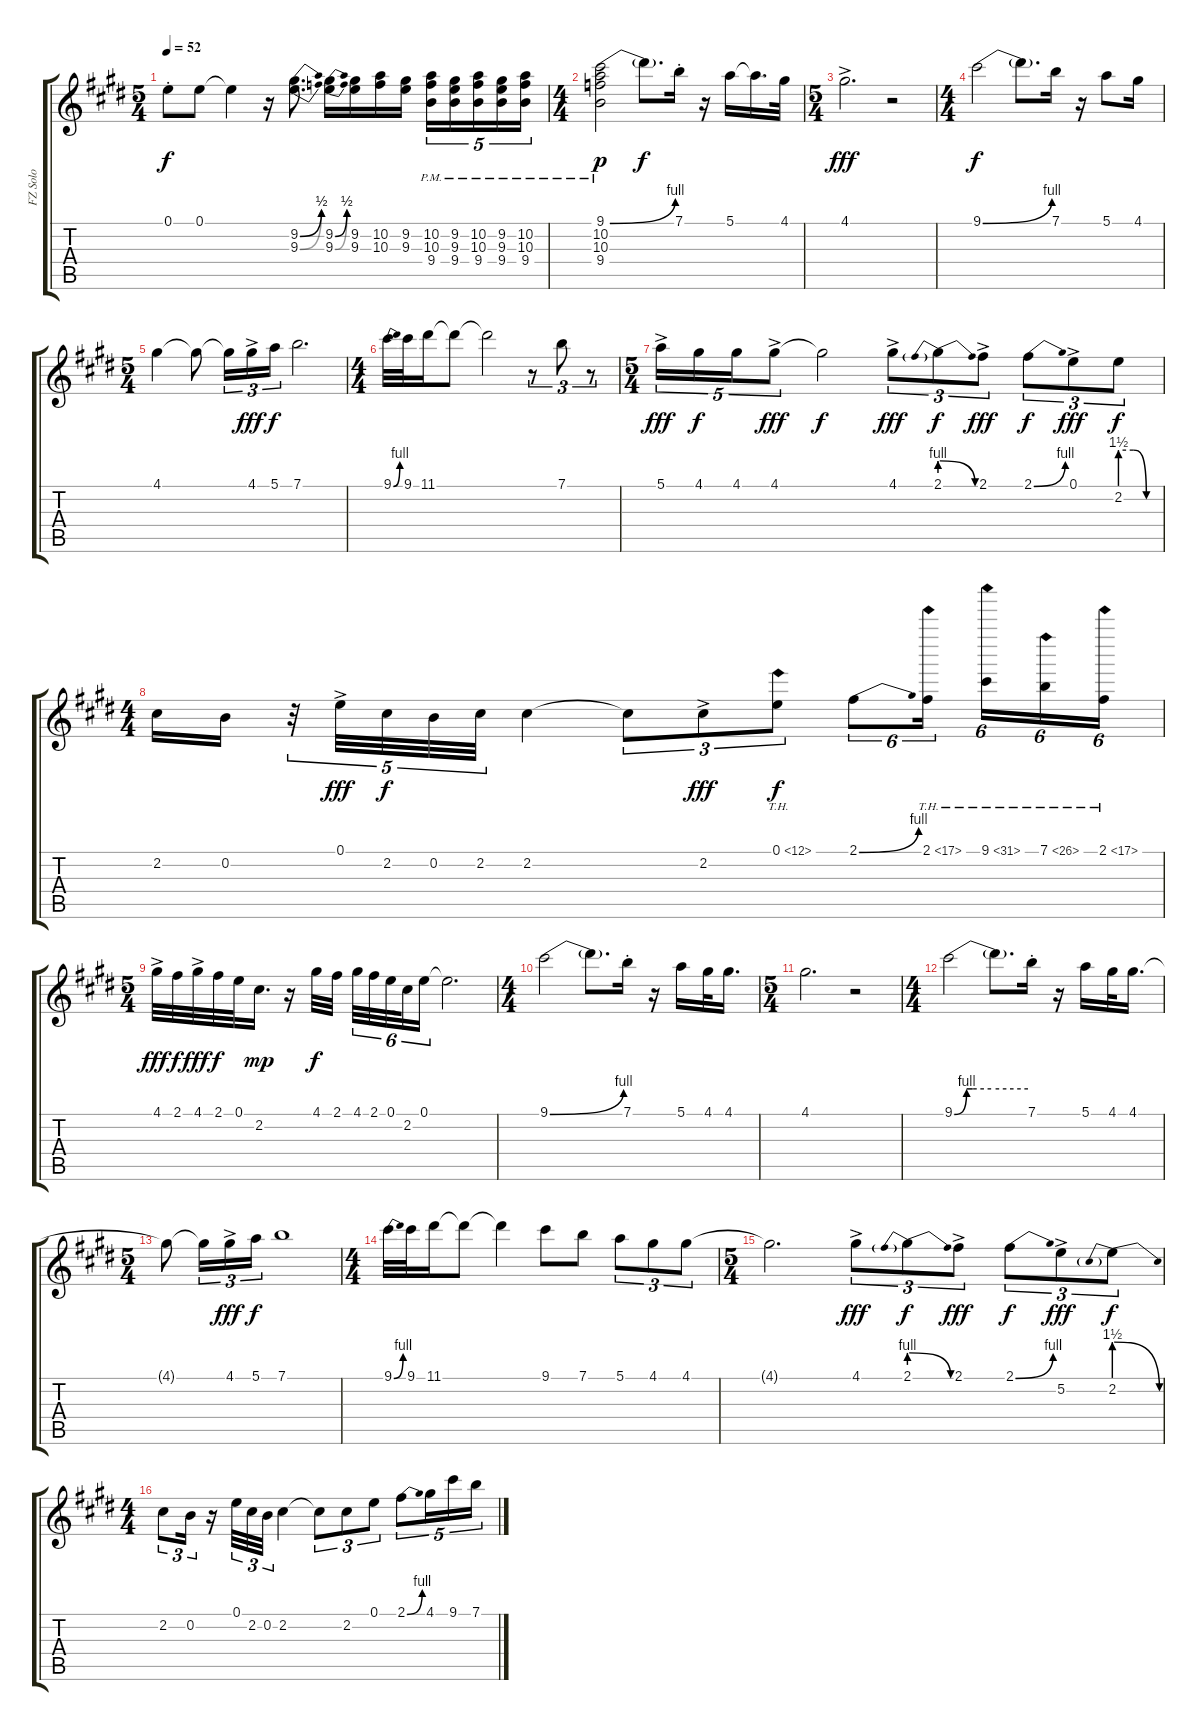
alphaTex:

\track ("FZ Solo" "FZ Solo") {instrument overdrivenguitar}
\staff {score tabs}
\tuning (E4 B3 G3 D3 A2 E2) {hide}
\ts (5 4)
\tempo 52
\clef g2
\ks e
0.1{st}.8{dy f} 0.1.8 0.1{t}.4 r.16 (9.2{be (bend 0 0 60 2)} 9.3{be (bend 0 0 60 2)}).8{d} (9.2{be (bend 0 0 60 2)} 9.3{be (bend 0 0 60 2)}).16 (9.2 9.3).16 (10.2 10.3).16 (9.2 9.3).16 (10.2 10.3 9.4{pm}).16{tu (5 4)} (9.2 9.3 9.4{pm}).16{tu (5 4)} (10.2 10.3 9.4{pm}).16{tu (5 4)} (9.2 9.3 9.4{pm}).16{tu (5 4)} (10.2 10.3 9.4{pm}).16{tu (5 4)} |
\ts (4 4)
(9.1{be (bend 0 0 60 4)} 10.2 10.3 9.4{pm}).2{dy p} 9.1{t}.8{d dy f} 7.1{st}.16 r.16 5.1.16 5.1{t}.16{d} 4.1.32 |
\ts (5 4)
4.1{ac}.2{d dy fff} r.2 |
\ts (4 4)
9.1{be (bend 0 0 60 4)}.2{dy f} 9.1{t}.8{d} 7.1.16 r.16 5.1.8 4.1.16 |
\ts (5 4)
4.1.4 4.1{t}.8 4.1{t}.16{tu (3 2)} 4.1{ac}.16{tu (3 2) dy fff} 5.1.16{tu (3 2) dy f} 7.1.2{d} |
\ts (4 4)
9.1{be (bend 0 0 60 4)}.32 9.1.32 11.1.16 11.1{t}.8 11.1{t}.2 r.8{tu (3 2)} 7.1.8{tu (3 2)} r.8{tu (3 2)} |
\ts (5 4)
5.1{ac}.16{tu (5 4) dy fff} 4.1.16{tu (5 4) dy f} 4.1.16{tu (5 4)} 4.1{ac}.8{tu (5 4) dy fff} 4.1{t}.2{dy f} 4.1{ac}.8{tu (3 2) dy fff} 2.1{be (prebendrelease 0 4 60 0)}.8{tu (3 2) dy f} 2.1{ac}.8{tu (3 2) dy fff} 2.1{be (bend 0 0 60 4)}.8{tu (3 2) dy f} 0.1{ac}.8{tu (3 2) dy fff} 2.2{be (custom 0 6 20 6 40 0 60 0)}.8{tu (3 2) dy f} |
\ts (4 4)
2.2.16 0.2.16 r.32{tu (5 4)} 0.1{ac}.32{tu (5 4) dy fff} 2.2.32{tu (5 4) dy f} 0.2.32{tu (5 4)} 2.2.32{tu (5 4)} 2.2.4 2.2{t}.8{tu (3 2)} 2.2{ac}.8{tu (3 2) dy fff} 0.1{th 12}.8{tu (3 2) dy f} 2.1{be (bend 0 0 60 4)}.8{tu (6 4)} 2.1{th 15}.16{tu (6 4) beam splitsecondary} 9.1{th 22}.16{tu (6 4)} 7.1{th 19}.16{tu (6 4)} 2.1{th 15}.16{tu (6 4)} |
\ts (5 4)
4.1{ac}.32{dy fff} 2.1.32{dy f} 4.1{ac}.32{dy fff} 2.1.32{dy f} 0.1.32 2.2.16{d dy mp} r.16 4.1.32{dy f} 2.1.32{beam splitsecondary} 4.1.32{tu (6 4)} 2.1.32{tu (6 4)} 0.1.32{tu (6 4) beam splitsecondary} 2.2.32{tu (6 4)} 0.1.16{tu (6 4)} 0.1{t}.2{d} |
\ts (4 4)
9.1{be (bend 0 0 60 4)}.2 9.1{t}.8{d} 7.1{st}.16 r.16 5.1.16 4.1.32 4.1.16{d} |
\ts (5 4)
4.1.2{d} r.2 |
\ts (4 4)
9.1{be (custom 0 0 10 4 15 4 30 4 60 4)}.2 9.1{t}.8{d} 7.1{st}.16 r.16 5.1.16 4.1.32 4.1.16{d} |
\ts (5 4)
4.1{t}.8 4.1{t}.16{tu (3 2)} 4.1{ac}.16{tu (3 2) dy fff} 5.1.16{tu (3 2) dy f} 7.1.1 |
\ts (4 4)
9.1{be (bend 0 0 60 4)}.32 9.1.32 11.1.16 11.1{t}.8 11.1{t}.4 9.1.8 7.1.8 5.1.8{tu (3 2)} 4.1.8{tu (3 2)} 4.1.8{tu (3 2)} |
\ts (5 4)
4.1{t}.2{d} 4.1{ac}.8{tu (3 2) dy fff} 2.1{be (prebendrelease 0 4 60 0)}.8{tu (3 2) dy f} 2.1{ac}.8{tu (3 2) dy fff} 2.1{be (bend 0 0 60 4)}.8{tu (3 2) dy f} 5.2{ac}.8{tu (3 2) dy fff} 2.2{be (prebendrelease 0 6 60 0)}.8{tu (3 2) dy f} |
\ts (4 4)
2.2.8{tu (3 2)} 0.2.16{tu (3 2)} r.16 0.1.32{tu (3 2)} 2.2.32{tu (3 2)} 0.2.32{tu (3 2)} 2.2.4 2.2{t}.8{tu (3 2)} 2.2.8{tu (3 2)} 0.1.8{tu (3 2)} 2.1{be (bend 0 0 60 4)}.8{tu (5 4)} 4.1.16{tu (5 4)} 9.1.16{tu (5 4)} 7.1.16{tu (5 4)}
